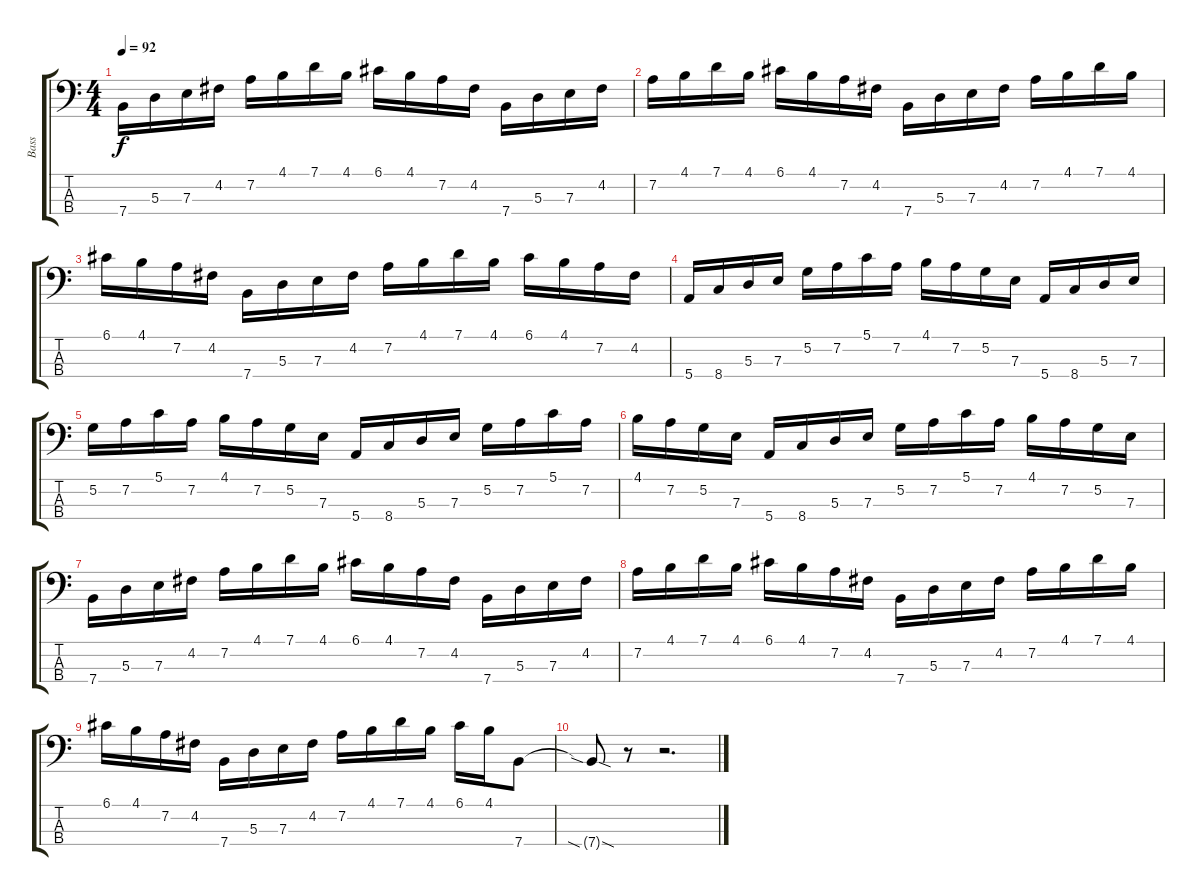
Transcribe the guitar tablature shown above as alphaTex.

\track ("Bass" "Bass") {instrument overdrivenguitar}
\staff {score tabs}
\tuning (G2 D2 A1 E1) {hide}
\ts (4 4)
\tempo 92
\clef f4
\ks c
7.4.16{dy f} 5.3.16 7.3.16 4.2.16 7.2.16 4.1.16 7.1.16 4.1.16 6.1.16 4.1.16 7.2.16 4.2.16 7.4.16 5.3.16 7.3.16 4.2.16 |
7.2.16 4.1.16 7.1.16 4.1.16 6.1.16 4.1.16 7.2.16 4.2.16 7.4.16 5.3.16 7.3.16 4.2.16 7.2.16 4.1.16 7.1.16 4.1.16 |
6.1.16 4.1.16 7.2.16 4.2.16 7.4.16 5.3.16 7.3.16 4.2.16 7.2.16 4.1.16 7.1.16 4.1.16 6.1.16 4.1.16 7.2.16 4.2.16 |
5.4.16 8.4.16 5.3.16 7.3.16 5.2.16 7.2.16 5.1.16 7.2.16 4.1.16 7.2.16 5.2.16 7.3.16 5.4.16 8.4.16 5.3.16 7.3.16 |
5.2.16 7.2.16 5.1.16 7.2.16 4.1.16 7.2.16 5.2.16 7.3.16 5.4.16 8.4.16 5.3.16 7.3.16 5.2.16 7.2.16 5.1.16 7.2.16 |
4.1.16 7.2.16 5.2.16 7.3.16 5.4.16 8.4.16 5.3.16 7.3.16 5.2.16 7.2.16 5.1.16 7.2.16 4.1.16 7.2.16 5.2.16 7.3.16 |
7.4.16 5.3.16 7.3.16 4.2.16 7.2.16 4.1.16 7.1.16 4.1.16 6.1.16 4.1.16 7.2.16 4.2.16 7.4.16 5.3.16 7.3.16 4.2.16 |
7.2.16 4.1.16 7.1.16 4.1.16 6.1.16 4.1.16 7.2.16 4.2.16 7.4.16 5.3.16 7.3.16 4.2.16 7.2.16 4.1.16 7.1.16 4.1.16 |
6.1.16 4.1.16 7.2.16 4.2.16 7.4.16 5.3.16 7.3.16 4.2.16 7.2.16 4.1.16 7.1.16 4.1.16 6.1.16 4.1.16 7.4.8 |
7.4{sia sod t}.8 r.8 r.2{d}
